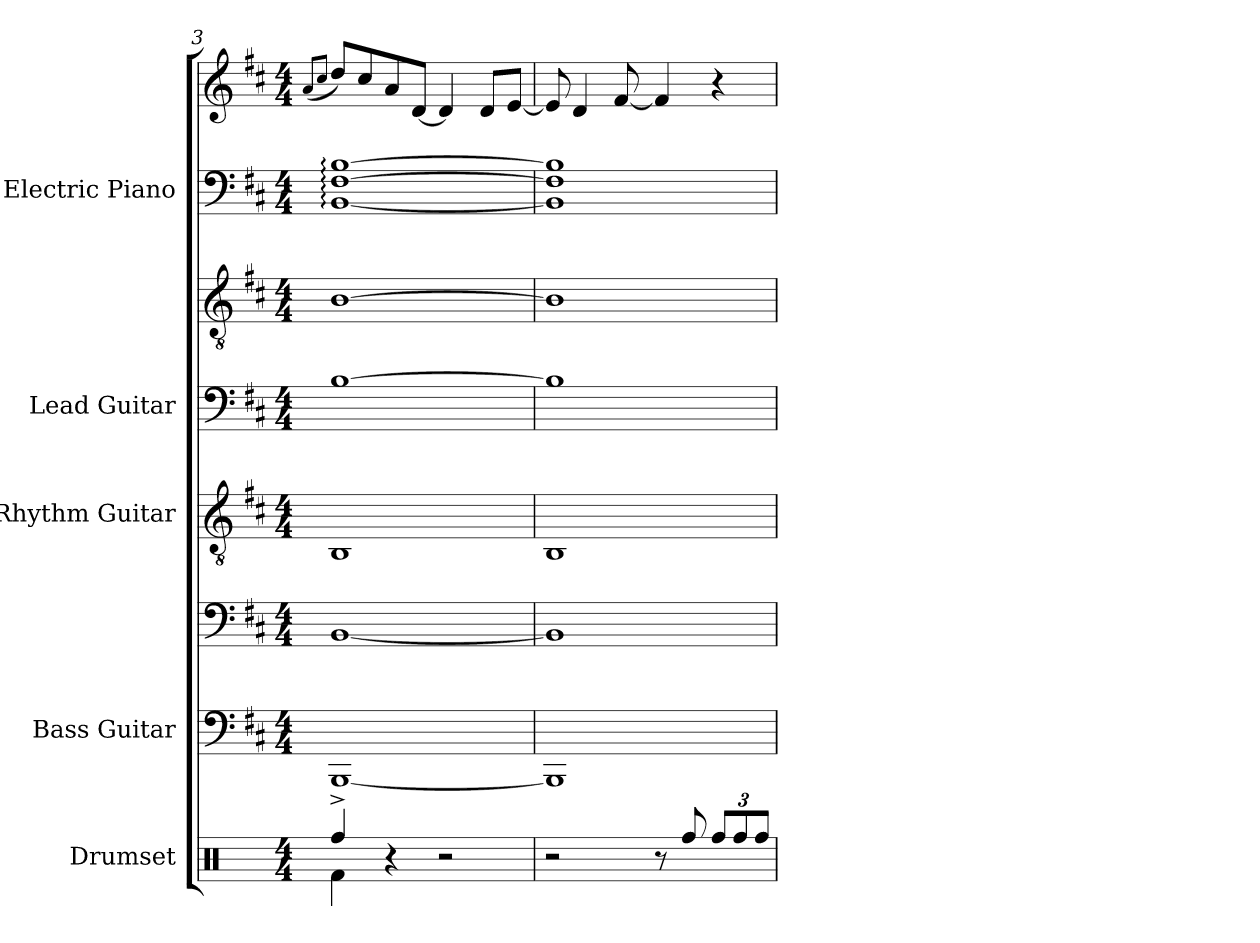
**kern	**kern	**kern	**kern	**kern	**kern	**kern	**kern
*part5	*part4	*part4	*part3	*part2	*part2	*part1	*part1
*staff8	*staff7	*staff6	*staff5	*staff4	*staff3	*staff2	*staff1
*I"Drumset	*I"Bass Guitar	*	*I"Rhythm Guitar	*I"Lead Guitar	*	*I"Electric Piano	*
*I'D. Set	*I'B. Guit.	*	*I'Rh. Guit.	*I'Ld. Guit.	*	*I'El. Pno.	*
*clefX	*	*clefF4	*clefGv2	*	*clefGv2	*clefF4	*clefG2
*	*ITrd7c12	*ITrd7c12	*	*	*	*	*
*k[]	*k[f#c#]	*k[f#c#]	*k[f#c#]	*k[f#c#]	*k[f#c#]	*k[f#c#]	*k[f#c#]
*M4/4	*M4/4	*M4/4	*M4/4	*M4/4	*M4/4	*M4/4	*M4/4
=3	=3	=3	=3	=3	=3	=3	=3
.	.	.	.	.	.	.	(<8qa/L
.	.	.	.	.	.	.	8qcc#/J
!LO:N:head=diamond	!	!	!	!	!	!	!
*^	*	*	*	*	*	*	*
4Rff^/	4Rf\	[1BBBB	[1BBB	[1BB: [1F#yy: [1Byy: [1f#yy:	[1B	[1B	[1BB: [1F#: [1B:	8dd/L)
.	.	.	.	.	.	.	.	8cc#/
4r	4ryy	.	.	.	.	.	.	8a/
.	.	.	.	.	.	.	.	[8d/J
2r	2ryy	.	.	.	.	.	.	4d/]
.	.	.	.	.	.	.	.	8d/L
.	.	.	.	.	.	.	.	[8e/J
*v	*v	*	*	*	*	*	*	*
=4	=4	=4	=4	=4	=4	=4	=4
2r	1BBBB]	1BBB]	1BB] 1F#yy] 1Byy] 1f#yy]	1B]	1B]	1BB] 1F#] 1B]	8e/]
.	.	.	.	.	.	.	4d/
.	.	.	.	.	.	.	[8f#/
8r	.	.	.	.	.	.	4f#/]
8Rff/	.	.	.	.	.	.	.
*Xbrackettup	*	*	*	*	*	*	*
12Rff/L	.	.	.	.	.	.	4r
12Rff/	.	.	.	.	.	.	.
12Rff/J	.	.	.	.	.	.	.
=	=	=	=	=	=	=	=
*-	*-	*-	*-	*-	*-	*-	*-
